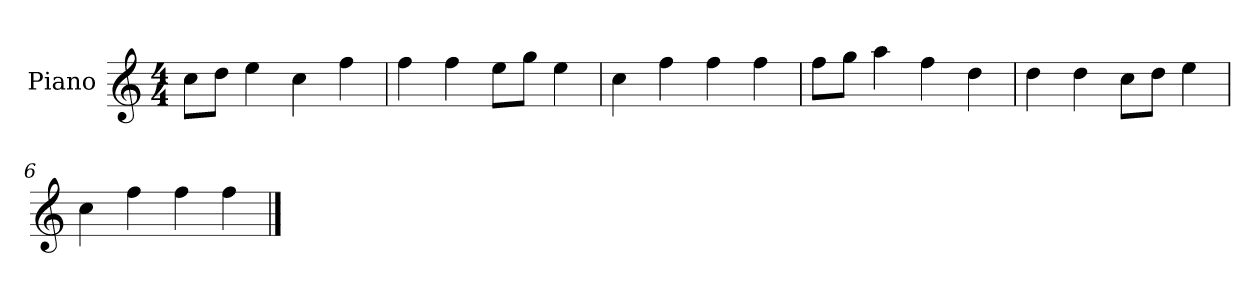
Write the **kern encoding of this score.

**kern
*part1
*staff1
*I"Piano
*I'P-no
*clefG2
*k[]
*M4/4
*MM90
=1
8cc\L
8dd\J
4ee\
4cc\
4ff\
=2
4ff\
4ff\
8ee\L
8gg\J
4ee\
=3
4cc\
4ff\
4ff\
4ff\
=4
8ff\L
8gg\J
4aa\
4ff\
4dd\
=5
4dd\
4dd\
8cc\L
8dd\J
4ee\
=6
4cc\
4ff\
4ff\
4ff\
==
*-
